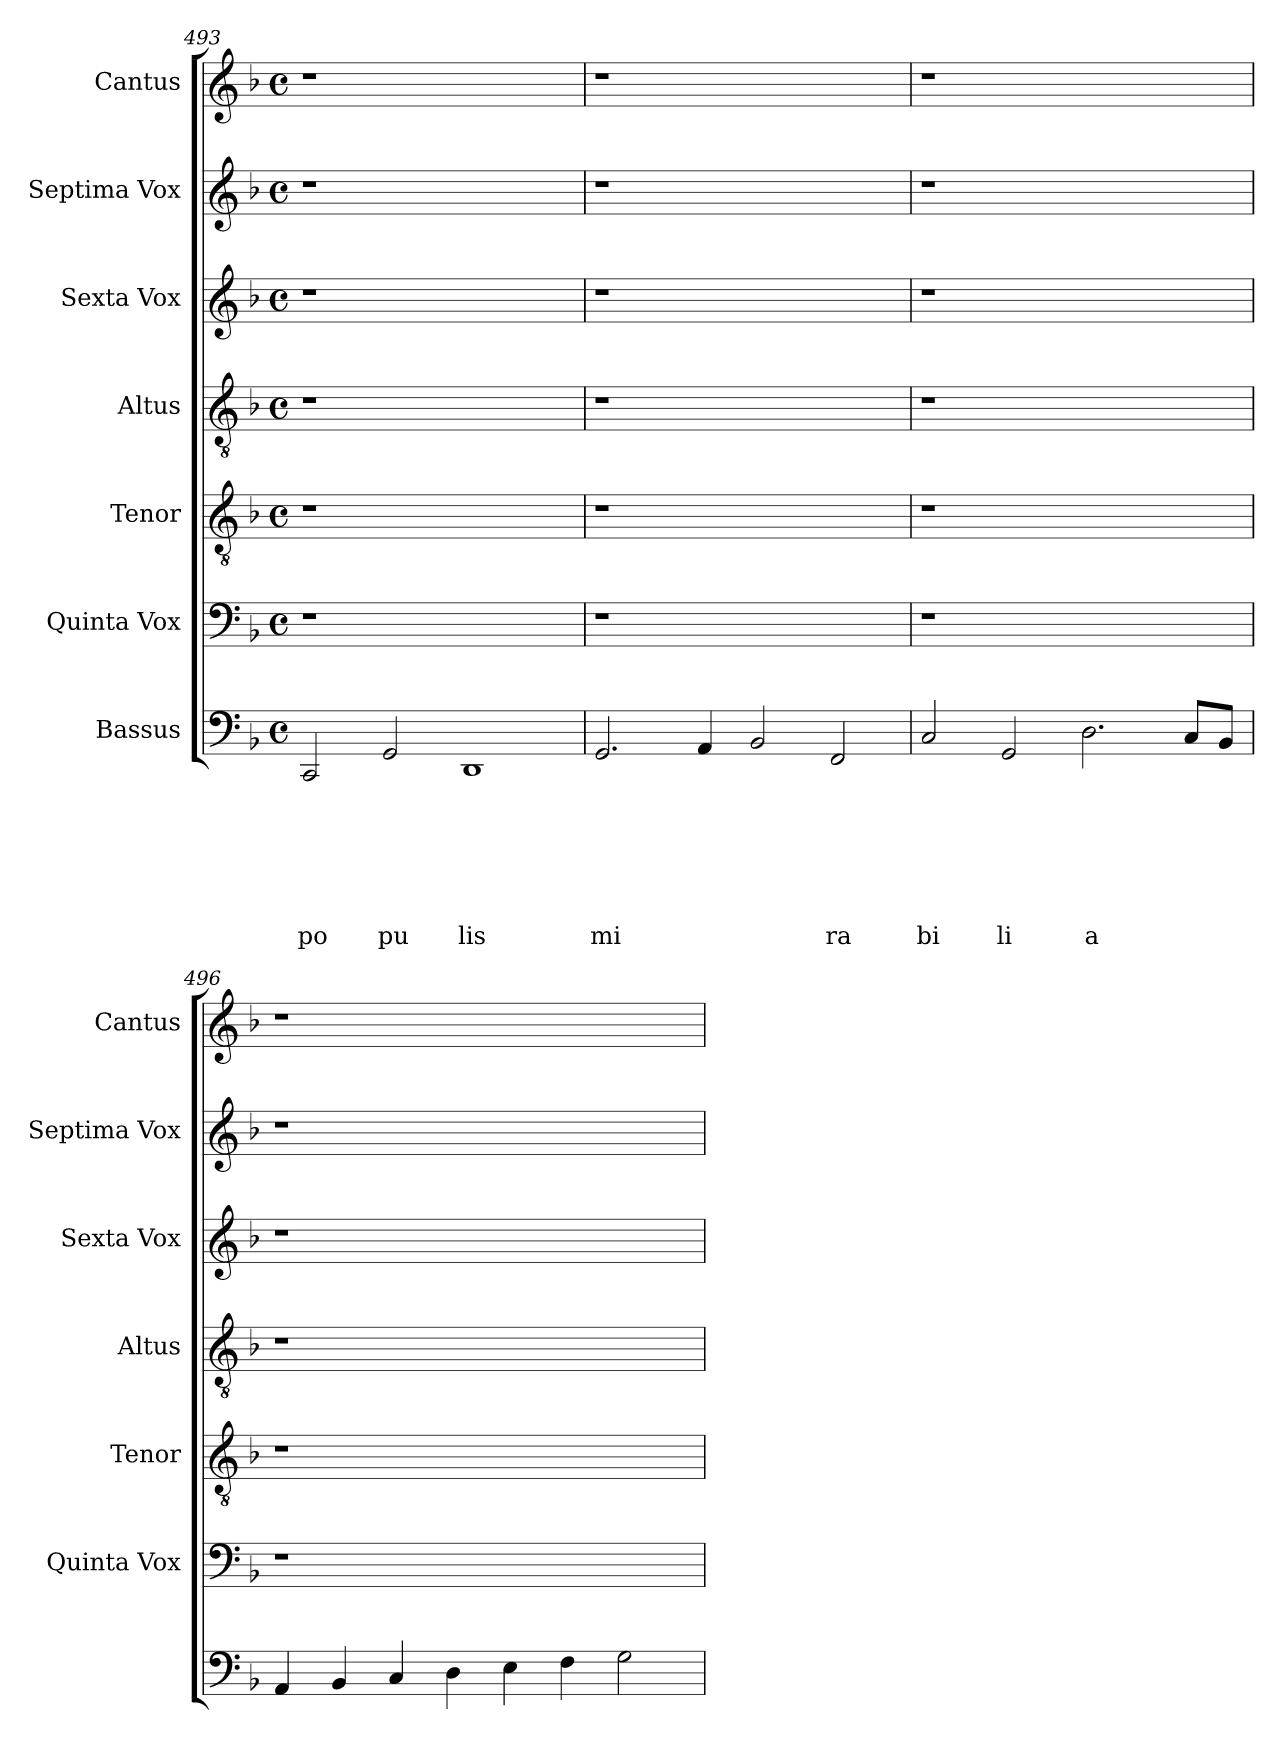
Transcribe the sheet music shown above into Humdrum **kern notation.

**kern	**text	**text	**text	**text	**text	**text	**text	**kern	**kern	**kern	**kern	**kern	**kern
*part7	*part7	*part7	*part7	*part7	*part7	*part7	*part7	*part6	*part5	*part4	*part3	*part2	*part1
*staff7	*staff7	*staff7	*staff7	*staff7	*staff7	*staff7	*staff7	*staff6	*staff5	*staff4	*staff3	*staff2	*staff1
*I"Bassus	*	*	*	*	*	*	*	*I"Quinta Vox	*I"Tenor	*I"Altus	*I"Sexta Vox	*I"Septima Vox	*I"Cantus
*	*	*	*	*	*	*	*	*I'Quinta Vox	*I'Tenor	*I'Altus	*I'Sexta Vox	*I'Septima Vox	*I'Cantus
!!LO:LB:g=z
*clefF4	*	*	*	*	*	*	*	*clefF4	*clefGv2	*clefGv2	*clefG2	*clefG2	*clefG2
*k[b-]	*	*	*	*	*	*	*	*k[b-]	*k[b-]	*k[b-]	*k[b-]	*k[b-]	*k[b-]
*F:	*	*	*	*	*	*	*	*F:	*F:	*F:	*F:	*F:	*F:
*M4/4	*	*	*	*	*	*	*	*M4/4	*M4/4	*M4/4	*M4/4	*M4/4	*M4/4
*met(c)	*	*	*	*	*	*	*	*met(c)	*met(c)	*met(c)	*met(c)	*met(c)	*met(c)
=493	=493	=493	=493	=493	=493	=493	=493	=493	=493	=493	=493	=493	=493
!	!	!	!	!	!	!	!LO:LY:b	!	!	!	!	!	!
2CC/	.	.	.	.	.	.	po	1r	1r	1r	1r	1r	1r
!	!	!	!	!	!	!	!LO:LY:b	!	!	!	!	!	!
2GG/	.	.	.	.	.	.	pu	.	.	.	.	.	.
!	!	!	!	!	!	!	!LO:LY:b	!	!	!	!	!	!
1DD	.	.	.	.	.	.	lis	1ryy	1ryy	1ryy	1ryy	1ryy	1ryy
=494	=494	=494	=494	=494	=494	=494	=494	=494	=494	=494	=494	=494	=494
!	!	!	!	!	!	!	!LO:LY:b	!	!	!	!	!	!
2.GG/	.	.	.	.	.	.	mi	1r	1r	1r	1r	1r	1r
4AA/	.	.	.	.	.	.	.	.	.	.	.	.	.
2BB-/	.	.	.	.	.	.	.	1ryy	1ryy	1ryy	1ryy	1ryy	1ryy
!	!	!	!	!	!	!	!LO:LY:b	!	!	!	!	!	!
2FF/	.	.	.	.	.	.	ra	.	.	.	.	.	.
=495	=495	=495	=495	=495	=495	=495	=495	=495	=495	=495	=495	=495	=495
!	!	!	!	!	!	!	!LO:LY:b	!	!	!	!	!	!
2C/	.	.	.	.	.	.	bi	1r	1r	1r	1r	1r	1r
!	!	!	!	!	!	!	!LO:LY:b	!	!	!	!	!	!
2GG/	.	.	.	.	.	.	li	.	.	.	.	.	.
!	!	!	!	!	!	!	!LO:LY:b	!	!	!	!	!	!
2.D\	.	.	.	.	.	.	a	1ryy	1ryy	1ryy	1ryy	1ryy	1ryy
8C/L	.	.	.	.	.	.	.	.	.	.	.	.	.
8BB-/J	.	.	.	.	.	.	.	.	.	.	.	.	.
=496	=496	=496	=496	=496	=496	=496	=496	=496	=496	=496	=496	=496	=496
4AA/	.	.	.	.	.	.	.	1r	1r	1r	1r	1r	1r
4BB-/	.	.	.	.	.	.	.	.	.	.	.	.	.
4C/	.	.	.	.	.	.	.	.	.	.	.	.	.
4D\	.	.	.	.	.	.	.	.	.	.	.	.	.
4E\	.	.	.	.	.	.	.	1ryy	1ryy	1ryy	1ryy	1ryy	1ryy
4F\	.	.	.	.	.	.	.	.	.	.	.	.	.
2G\	.	.	.	.	.	.	.	.	.	.	.	.	.
=	=	=	=	=	=	=	=	=	=	=	=	=	=
*-	*-	*-	*-	*-	*-	*-	*-	*-	*-	*-	*-	*-	*-
